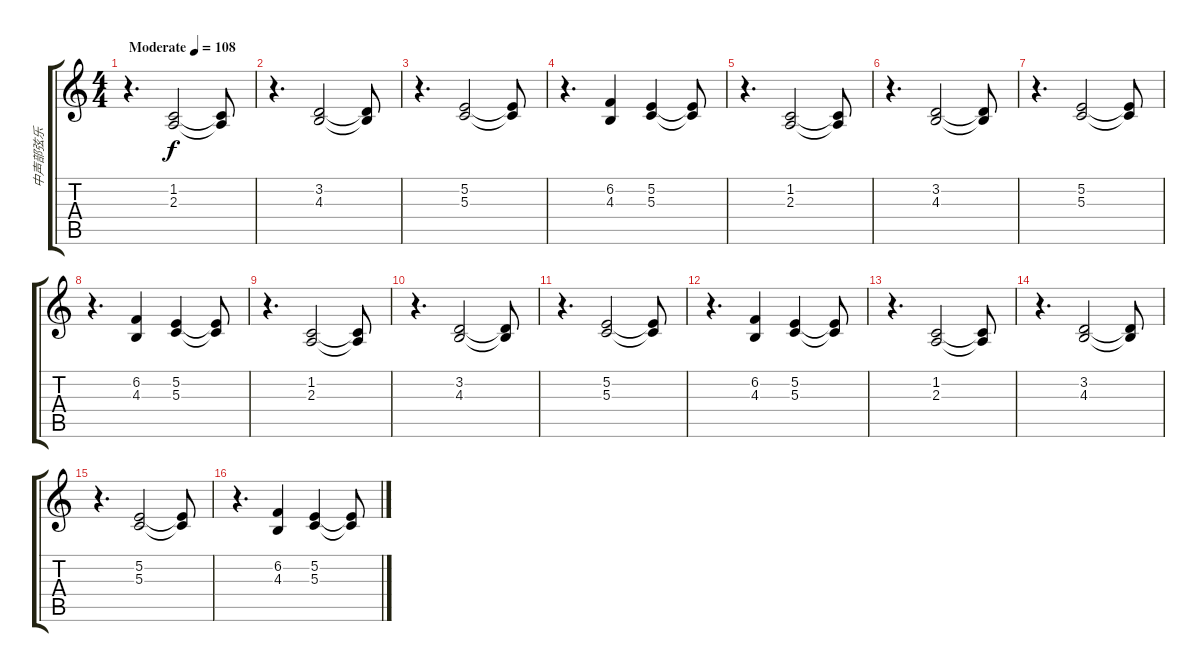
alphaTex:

\track ("中声部弦乐" "中声部弦乐") {instrument stringensemble1}
\staff {score tabs}
\tuning (E4 B3 G3 D3 A2 E2) {hide}
\ts (4 4)
\tempo (108 "Moderate")
\clef g2
\ks c
r.4{d dy f instrument stringensemble1} (1.2 2.3).2 (1.2{t} 2.3{t}).8 |
r.4{d} (3.2 4.3).2 (3.2{t} 4.3{t}).8 |
r.4{d} (5.2 5.3).2 (5.2{t} 5.3{t}).8 |
r.4{d} (6.2 4.3).4 (5.2 5.3).4 (5.2{t} 5.3{t}).8 |
r.4{d txt ""} (1.2 2.3).2 (1.2{t} 2.3{t}).8 |
r.4{d} (3.2 4.3).2 (3.2{t} 4.3{t}).8 |
r.4{d} (5.2 5.3).2 (5.2{t} 5.3{t}).8 |
r.4{d} (6.2 4.3).4 (5.2 5.3).4 (5.2{t} 5.3{t}).8 |
r.4{d} (1.2 2.3).2 (1.2{t} 2.3{t}).8 |
r.4{d} (3.2 4.3).2 (3.2{t} 4.3{t}).8 |
r.4{d} (5.2 5.3).2 (5.2{t} 5.3{t}).8 |
r.4{d} (6.2 4.3).4 (5.2 5.3).4 (5.2{t} 5.3{t}).8 |
r.4{d} (1.2 2.3).2 (1.2{t} 2.3{t}).8 |
r.4{d} (3.2 4.3).2 (3.2{t} 4.3{t}).8 |
r.4{d} (5.2 5.3).2 (5.2{t} 5.3{t}).8 |
r.4{d} (6.2 4.3).4 (5.2 5.3).4 (5.2{t} 5.3{t}).8
